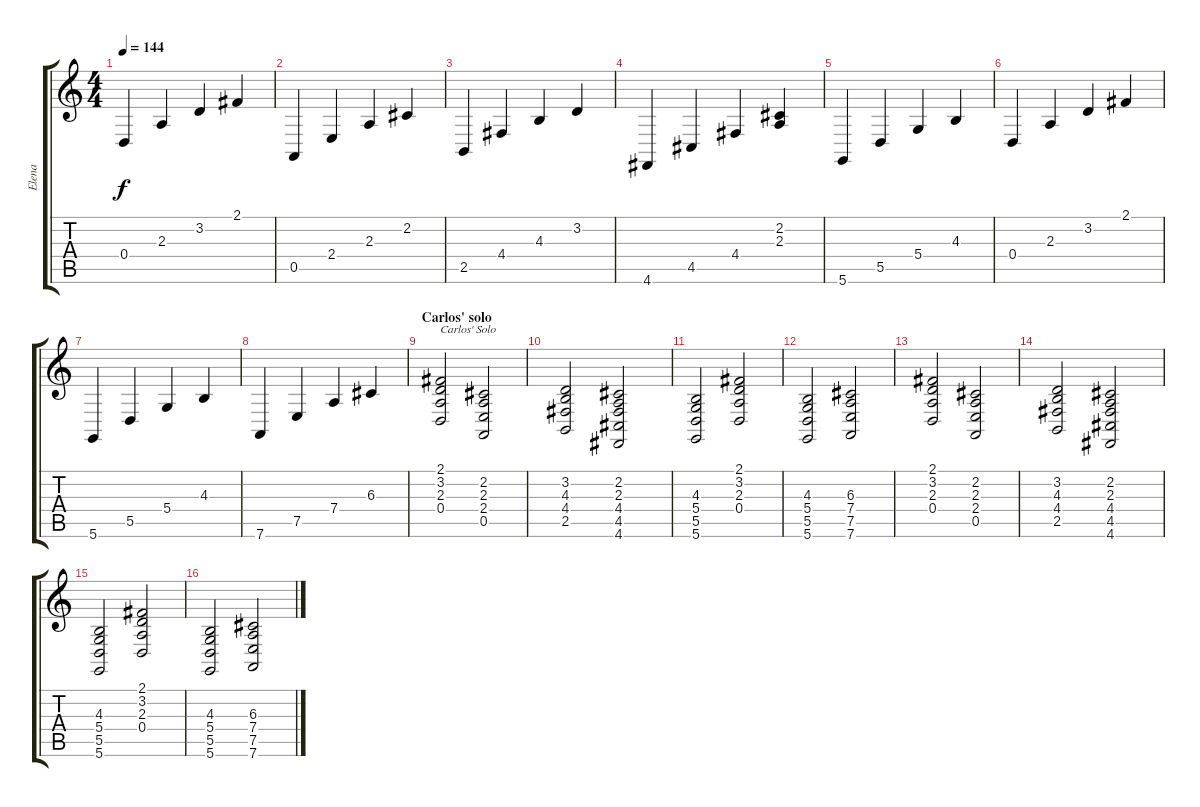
\track ("Elena" "Elena") {instrument acousticgrandpiano}
\staff {score tabs}
\tuning (E4 B3 G3 D3 A2 D2) {hide}
\ts (4 4)
\tempo 144
\clef g2
\ks c
0.4.4{dy f} 2.3.4 3.2.4 2.1.4 |
0.5.4 2.4.4 2.3.4 2.2.4 |
2.5.4 4.4.4 4.3.4 3.2.4 |
4.6.4 4.5.4 4.4.4 (2.2 2.3).4 |
5.6.4 5.5.4 5.4.4 4.3.4 |
0.4.4 2.3.4 3.2.4 2.1.4 |
5.6.4 5.5.4 5.4.4 4.3.4 |
7.6.4 7.5.4 7.4.4 6.3.4 |
\section ("" "Carlos' solo")
(2.1 3.2 2.3 0.4).2{txt "Carlos' Solo"} (2.2 2.3 2.4 0.5).2 |
(3.2 4.3 4.4 2.5).2 (2.2 2.3 4.4 4.5 4.6).2 |
(4.3 5.4 5.5 5.6).2 (2.1 3.2 2.3 0.4).2 |
(4.3 5.4 5.5 5.6).2 (6.3 7.4 7.5 7.6).2 |
(2.1 3.2 2.3 0.4).2 (2.2 2.3 2.4 0.5).2 |
(3.2 4.3 4.4 2.5).2 (2.2 2.3 4.4 4.5 4.6).2 |
(4.3 5.4 5.5 5.6).2 (2.1 3.2 2.3 0.4).2 |
(4.3 5.4 5.5 5.6).2 (6.3 7.4 7.5 7.6).2
